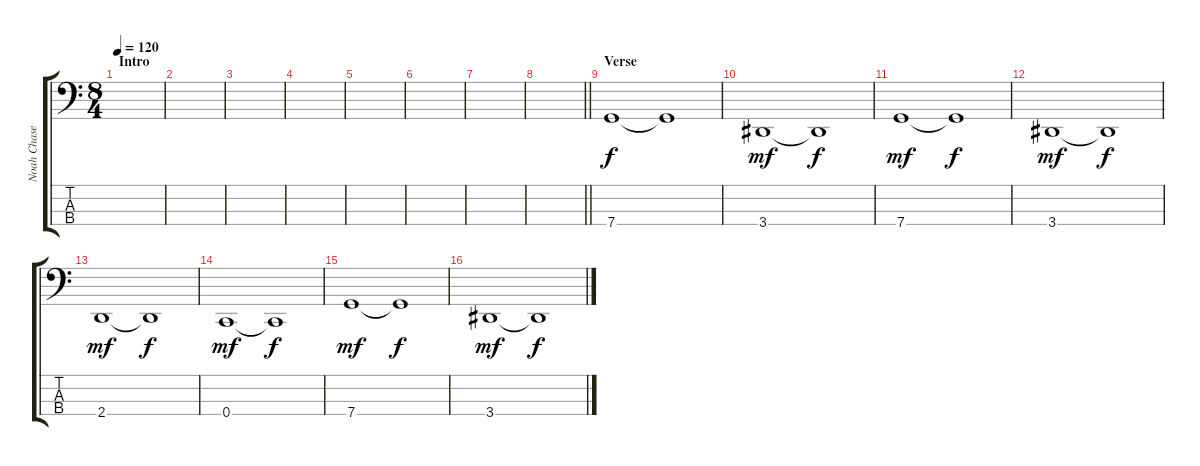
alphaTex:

\track ("Noah Chase" "Noah Chase") {instrument electricbasspick}
\staff {score tabs}
\tuning (F2 C2 G1 C1) {hide}
\ts (8 4)
\section ("" "Intro")
\tempo 120
\clef f4
\ks c
|
|
|
|
|
|
|
\barLineRight lightlight
|
\section ("" "Verse")
7.4.1 7.4{t}.1{dy f} |
3.4.1{dy mf} 3.4{t}.1{dy f} |
7.4.1{dy mf} 7.4{t}.1{dy f} |
3.4.1{dy mf} 3.4{t}.1{dy f} |
2.4.1{dy mf} 2.4{t}.1{dy f} |
0.4.1{dy mf} 0.4{t}.1{dy f} |
7.4.1{dy mf} 7.4{t}.1{dy f} |
3.4.1{dy mf} 3.4{t}.1{dy f}
